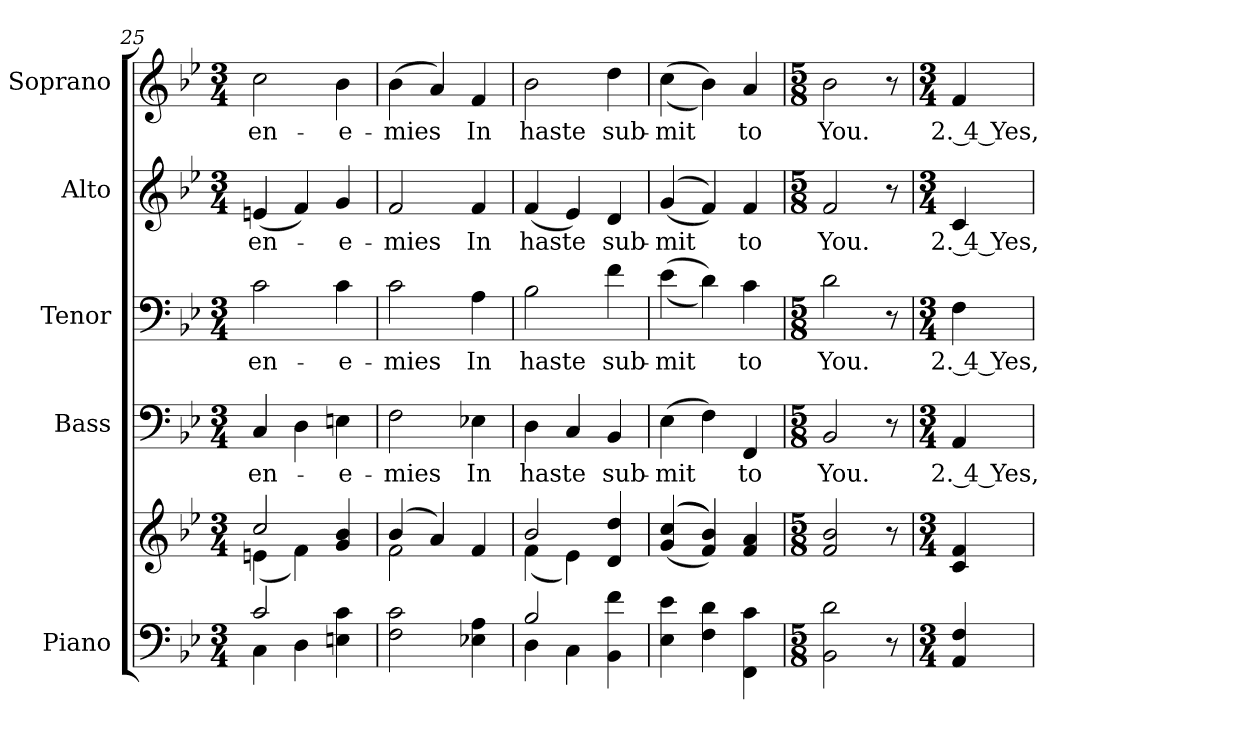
**kern	**kern	**kern	**text	**kern	**text	**kern	**text	**kern	**text
*part5	*part5	*part4	*part4	*part3	*part3	*part2	*part2	*part1	*part1
*staff6	*staff5	*staff4	*staff4	*staff3	*staff3	*staff2	*staff2	*staff1	*staff1
*I"Piano	*	*I"Bass	*	*I"Tenor	*	*I"Alto	*	*I"Soprano	*
*I'Pno.	*	*I'B.	*	*I'T.	*	*I'A.	*	*I'S.	*
!!LO:PB:g=z
*clefF4	*clefG2	*clefF4	*	*clefF4	*	*clefG2	*	*clefG2	*
*k[b-e-]	*k[b-e-]	*k[b-e-]	*	*k[b-e-]	*	*k[b-e-]	*	*k[b-e-]	*
*B-:	*B-:	*B-:	*	*B-:	*	*B-:	*	*B-:	*
*M3/4	*M3/4	*M3/4	*	*M3/4	*	*M3/4	*	*M3/4	*
=25	=25	=25	=25	=25	=25	=25	=25	=25	=25
*^	*^	*	*	*	*	*	*	*	*
!	!	!	!	!	!LO:LY:b:color=#000000	!	!	!	!	!	!
!	!	!	!	!	!	!	!LO:LY:b:color=#000000	!	!	!	!
!	!	!	!	!	!	!	!	!	!LO:LY:b:color=#000000	!	!
!	!	!	!	!	!	!	!	!	!	!	!LO:LY:b:color=#000000
2ci/	4Ci\	2cci/	(4eni\	4Ci/	en-	2ci\	en-	(4eni/	en-	2cci\	en-
.	4Di\	.	4fi\)	4Di\	.	.	.	4fi/)	.	.	.
!	!	!	!	!	!LO:LY:b:color=#000000	!	!	!	!	!	!
!	!	!	!	!	!	!	!LO:LY:b:color=#000000	!	!	!	!
!	!	!	!	!	!	!	!	!	!LO:LY:b:color=#000000	!	!
!	!	!	!	!	!	!	!	!	!	!	!LO:LY:b:color=#000000
4Eni\ 4ci	4ryy	4gi/ 4b-i	4ryy	4Eni\	-e-	4ci\	-e-	4gi/	-e-	4b-i\	-e-
*v	*v	*	*	*	*	*	*	*	*	*	*
=26	=26	=26	=26	=26	=26	=26	=26	=26	=26	=26
*^	*	*	*	*	*	*	*	*	*	*
!	!	!	!	!	!LO:LY:b:color=#000000	!	!	!	!	!	!
*v	*v	*	*	*	*	*	*	*	*	*	*
*^	*	*	*	*	*	*	*	*	*	*
!	!	!	!	!	!	!	!LO:LY:b:color=#000000	!	!	!	!
*v	*v	*	*	*	*	*	*	*	*	*	*
*^	*	*	*	*	*	*	*	*	*	*
!	!	!	!	!	!	!	!	!	!LO:LY:b:color=#000000	!	!
*v	*v	*	*	*	*	*	*	*	*	*	*
*^	*	*	*	*	*	*	*	*	*	*
!	!	!	!	!	!	!	!	!	!	!	!LO:LY:b:color=#000000
*v	*v	*	*	*	*	*	*	*	*	*	*
2Fi\ 2ci	(4b-i/	2fi\	2Fi\	-mies	2ci\	-mies	2fi/	-mies	(4b-i\	-mies
.	4ai/)	.	.	.	.	.	.	.	4ai/)	.
!	!	!	!	!LO:LY:b:color=#000000	!	!	!	!	!	!
!	!	!	!	!	!	!LO:LY:b:color=#000000	!	!	!	!
!	!	!	!	!	!	!	!	!LO:LY:b:color=#000000	!	!
!	!	!	!	!	!	!	!	!	!	!LO:LY:b:color=#000000
4E-Xi\ 4Ai	4fi/	4ryy	4E-Xi\	In	4Ai\	In	4fi/	In	4fi/	In
=27	=27	=27	=27	=27	=27	=27	=27	=27	=27	=27
*^	*	*	*	*	*	*	*	*	*	*
!	!	!	!	!	!LO:LY:b:color=#000000	!	!	!	!	!	!
!	!	!	!	!	!	!	!LO:LY:b:color=#000000	!	!	!	!
!	!	!	!	!	!	!	!	!	!LO:LY:b:color=#000000	!	!
!	!	!	!	!	!	!	!	!	!	!	!LO:LY:b:color=#000000
2B-i/	4Di\	2b-i/	(4fi\	4Di\	haste	2B-i\	haste	(4fi/	haste	2b-i\	haste
.	4Ci\	.	4e-i\)	4Ci/	.	.	.	4e-i/)	.	.	.
!	!	!	!	!	!LO:LY:b:color=#000000	!	!	!	!	!	!
!	!	!	!	!	!	!	!LO:LY:b:color=#000000	!	!	!	!
!	!	!	!	!	!	!	!	!	!LO:LY:b:color=#000000	!	!
!	!	!	!	!	!	!	!	!	!	!	!LO:LY:b:color=#000000
4BB-i\ 4fi	4ryy	4di/ 4ddi	4ryy	4BB-i/	sub-	4fi\	sub-	4di/	sub-	4ddi\	sub-
*v	*v	*	*	*	*	*	*	*	*	*	*
*	*v	*v	*	*	*	*	*	*	*	*
=28	=28	=28	=28	=28	=28	=28	=28	=28	=28
*^	*^	*	*	*	*	*	*	*	*
!	!	!	!	!	!LO:LY:b:color=#000000	!	!	!	!	!	!
*v	*v	*	*	*	*	*	*	*	*	*	*
*	*v	*v	*	*	*	*	*	*	*	*
*^	*^	*	*	*	*	*	*	*	*
!	!	!	!	!	!	!	!LO:LY:b:color=#000000	!	!	!	!
*v	*v	*	*	*	*	*	*	*	*	*	*
*	*v	*v	*	*	*	*	*	*	*	*
*^	*^	*	*	*	*	*	*	*	*
!	!	!	!	!	!	!	!	!	!LO:LY:b:color=#000000	!	!
*v	*v	*	*	*	*	*	*	*	*	*	*
*	*v	*v	*	*	*	*	*	*	*	*
*^	*^	*	*	*	*	*	*	*	*
!	!	!	!	!	!	!	!	!	!	!	!LO:LY:b:color=#000000
*v	*v	*	*	*	*	*	*	*	*	*	*
*	*v	*v	*	*	*	*	*	*	*	*
4E-i\ 4e-i	(((4gi/ 4cci	(4E-i\	-mit	((4e-i\	-mit	((4gi/	-mit	((4cci\	-mit
4Fi\ 4di	4fi/ 4b-i)))	4Fi\)	.	4di\))	.	4fi/))	.	4b-i\))	.
!	!	!	!LO:LY:b:color=#000000	!	!	!	!	!	!
!	!	!	!	!	!LO:LY:b:color=#000000	!	!	!	!
!	!	!	!	!	!	!	!LO:LY:b:color=#000000	!	!
!	!	!	!	!	!	!	!	!	!LO:LY:b:color=#000000
4FFi\ 4ci	4fi/ 4ai	4FFi/	to	4ci\	to	4fi/	to	4ai/	to
=29	=29	=29	=29	=29	=29	=29	=29	=29	=29
*M5/8	*M5/8	*M5/8	*	*M5/8	*	*M5/8	*	*M5/8	*
!	!	!	!LO:LY:b:color=#000000	!	!	!	!	!	!
!	!	!	!	!	!LO:LY:b:color=#000000	!	!	!	!
!	!	!	!	!	!	!	!LO:LY:b:color=#000000	!	!
!	!	!	!	!	!	!	!	!	!LO:LY:b:color=#000000
2BB-i\ 2di	2fi/ 2b-i	2BB-i/	You.	2di\	You.	2fi/	You.	2b-i\	You.
8r	8r	8r	.	8r	.	8r	.	8r	.
=30	=30	=30	=30	=30	=30	=30	=30	=30	=30
*M3/4	*M3/4	*M3/4	*	*M3/4	*	*M3/4	*	*M3/4	*
!	!	!	!LO:LY:b:color=#000000	!	!	!	!	!	!
!	!	!	!	!	!LO:LY:b:color=#000000	!	!	!	!
!	!	!	!	!	!	!	!LO:LY:b:color=#000000	!	!
!	!	!	!	!	!	!	!	!	!LO:LY:b:color=#000000
4AAi/ 4Fi	4ci/ 4fi	4AAi/	2. 4 Yes,	4Fi\	2. 4 Yes,	4ci/	2. 4 Yes,	4fi/	2. 4 Yes,
=	=	=	=	=	=	=	=	=	=
*-	*-	*-	*-	*-	*-	*-	*-	*-	*-
